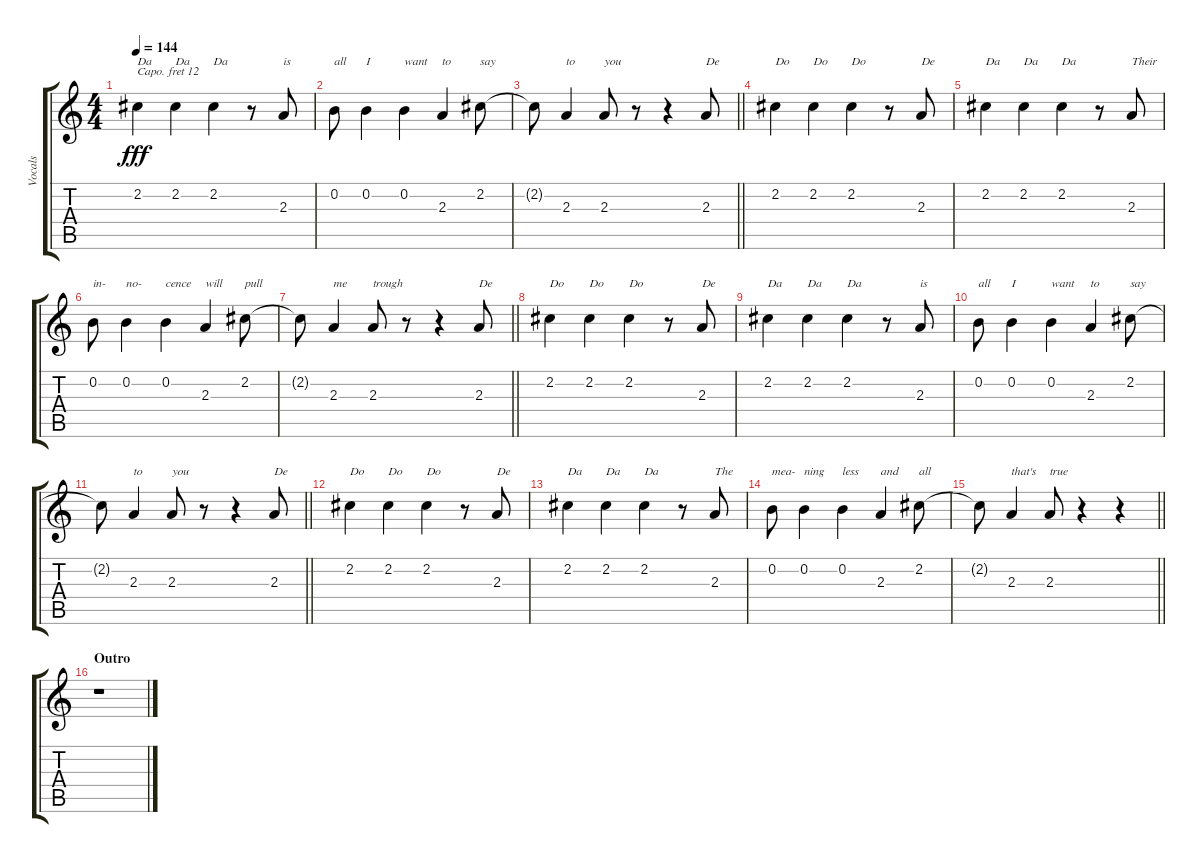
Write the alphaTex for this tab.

\track ("Vocals" "Vocals") {instrument oboe}
\staff {score tabs}
\capo 12
\tuning (E4 B3 G3 D3 A2 E2) {hide}
\ts (4 4)
\tempo 144
\clef g2
\ks c
2.2.4{txt "Da" dy fff} 2.2.4{txt "Da"} 2.2.4{txt "Da"} r.8 2.3.8{txt "is"} |
0.2.8{txt "all"} 0.2.4{txt "I"} 0.2.4{txt "want"} 2.3.4{txt "to"} 2.2.8{txt "say"} |
\barLineRight lightlight
2.2{t}.8 2.3.4{txt "to"} 2.3.8{txt "you"} r.8 r.4 2.3.8{txt "De"} |
2.2.4{txt "Do"} 2.2.4{txt "Do"} 2.2.4{txt "Do"} r.8 2.3.8{txt "De"} |
2.2.4{txt "Da"} 2.2.4{txt "Da"} 2.2.4{txt "Da"} r.8 2.3.8{txt "Their"} |
0.2.8{txt "in-"} 0.2.4{txt "no-"} 0.2.4{txt "cence"} 2.3.4{txt "will"} 2.2.8{txt "pull"} |
\barLineRight lightlight
2.2{t}.8 2.3.4{txt "me"} 2.3.8{txt "trough"} r.8 r.4 2.3.8{txt "De"} |
2.2.4{txt "Do"} 2.2.4{txt "Do"} 2.2.4{txt "Do"} r.8 2.3.8{txt "De"} |
2.2.4{txt "Da"} 2.2.4{txt "Da"} 2.2.4{txt "Da"} r.8 2.3.8{txt "is"} |
0.2.8{txt "all"} 0.2.4{txt "I"} 0.2.4{txt "want"} 2.3.4{txt "to"} 2.2.8{txt "say"} |
\barLineRight lightlight
2.2{t}.8 2.3.4{txt "to"} 2.3.8{txt "you"} r.8 r.4 2.3.8{txt "De"} |
2.2.4{txt "Do"} 2.2.4{txt "Do"} 2.2.4{txt "Do"} r.8 2.3.8{txt "De"} |
2.2.4{txt "Da"} 2.2.4{txt "Da"} 2.2.4{txt "Da"} r.8 2.3.8{txt "The "} |
0.2.8{txt "mea-"} 0.2.4{txt "ning"} 0.2.4{txt "less"} 2.3.4{txt "and"} 2.2.8{txt "all"} |
\barLineRight lightlight
2.2{t}.8 2.3.4{txt "that's"} 2.3.8{txt "true"} r.4 r.4 |
\section ("" "Outro")
r.1
